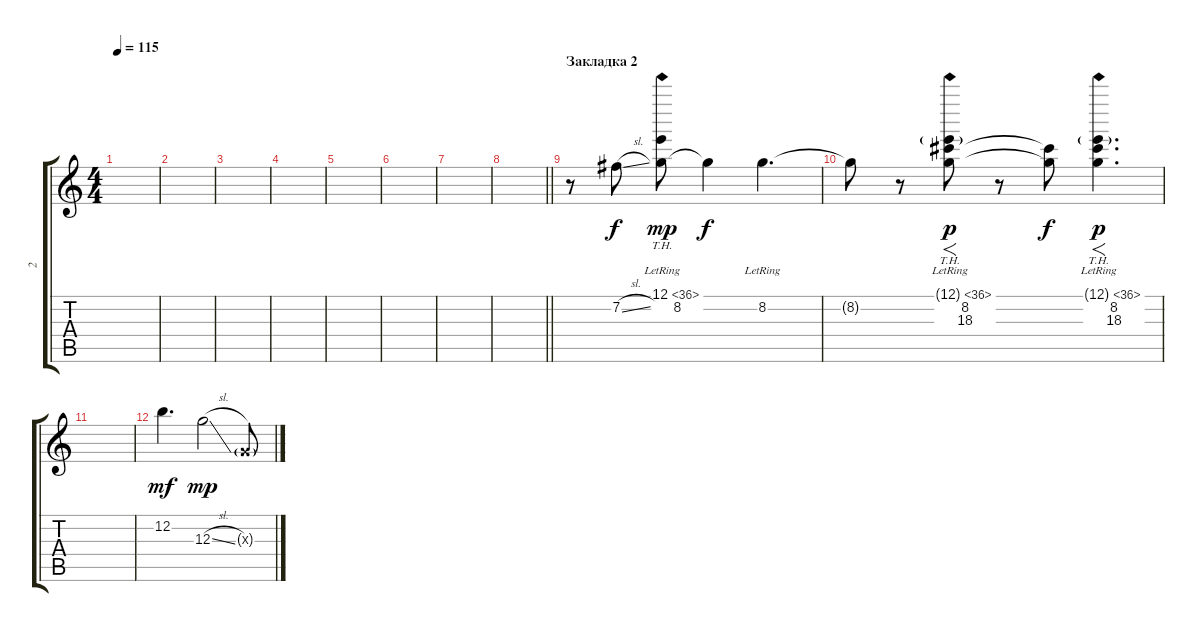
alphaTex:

\track ("2" "2") {instrument electricguitarjazz}
\staff {score tabs}
\tuning (E4 B3 G3 D3 A2 E2) {hide}
\ts (4 4)
\tempo 115
\clef g2
\ks c
|
|
|
|
|
|
|
\barLineRight lightlight
|
\section ("" "Закладка 2")
r.8 7.2{sl}.8{dy f} (12.1{th 24 lr} 8.2).8{dy mp} 8.2{t}.4{dy f} 8.2{lr}.4{d} |
8.2{t}.8 r.8 (12.1{th 24 g lr} 8.2{lr} 18.3{lr}).8{f dy p} r.8 (8.2{t} 18.3{t}).8{dy f} (12.1{th 24 g lr} 8.2{lr} 18.3{lr}).4{f d dy p} |
|
12.2.4{d dy mf} 12.3{sl}.2{dy mp} 0.3{g x}.8
